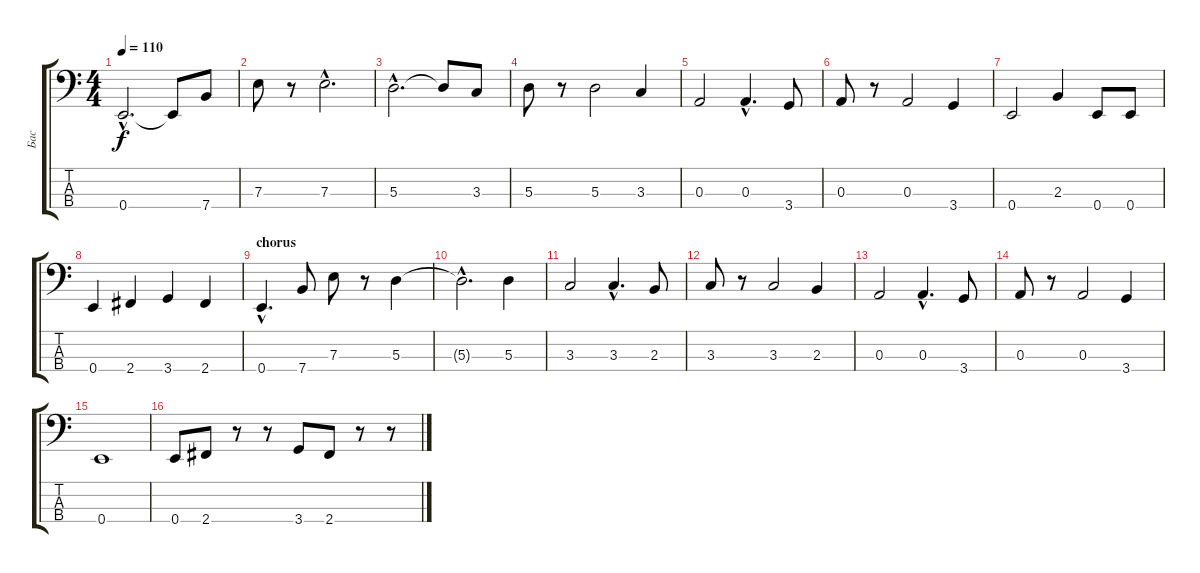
\track ("Бас" "Бас") {instrument electricbassfinger}
\staff {score tabs}
\tuning (G2 D2 A1 E1) {hide}
\ts (4 4)
\tempo 110
\clef f4
\ks c
0.4{hac}.2{d dy f} 0.4{t}.8 7.4.8 |
7.3.8 r.8 7.3{hac}.2{d} |
5.3{hac}.2{d} 5.3{t}.8 3.3.8 |
5.3.8 r.8 5.3.2 3.3.4 |
0.3.2 0.3{hac}.4{d} 3.4.8 |
0.3.8 r.8 0.3.2 3.4.4 |
0.4.2 2.3.4 0.4.8 0.4.8 |
0.4.4 2.4.4 3.4.4 2.4.4 |
\section ("" "chorus")
0.4{hac}.4{d} 7.4.8 7.3.8 r.8 5.3.4 |
5.3{hac t}.2{d} 5.3.4 |
3.3.2 3.3{hac}.4{d} 2.3.8 |
3.3.8 r.8 3.3.2 2.3.4 |
0.3.2 0.3{hac}.4{d} 3.4.8 |
0.3.8 r.8 0.3.2 3.4.4 |
0.4.1 |
0.4.8 2.4.8 r.8 r.8 3.4.8 2.4.8 r.8 r.8
